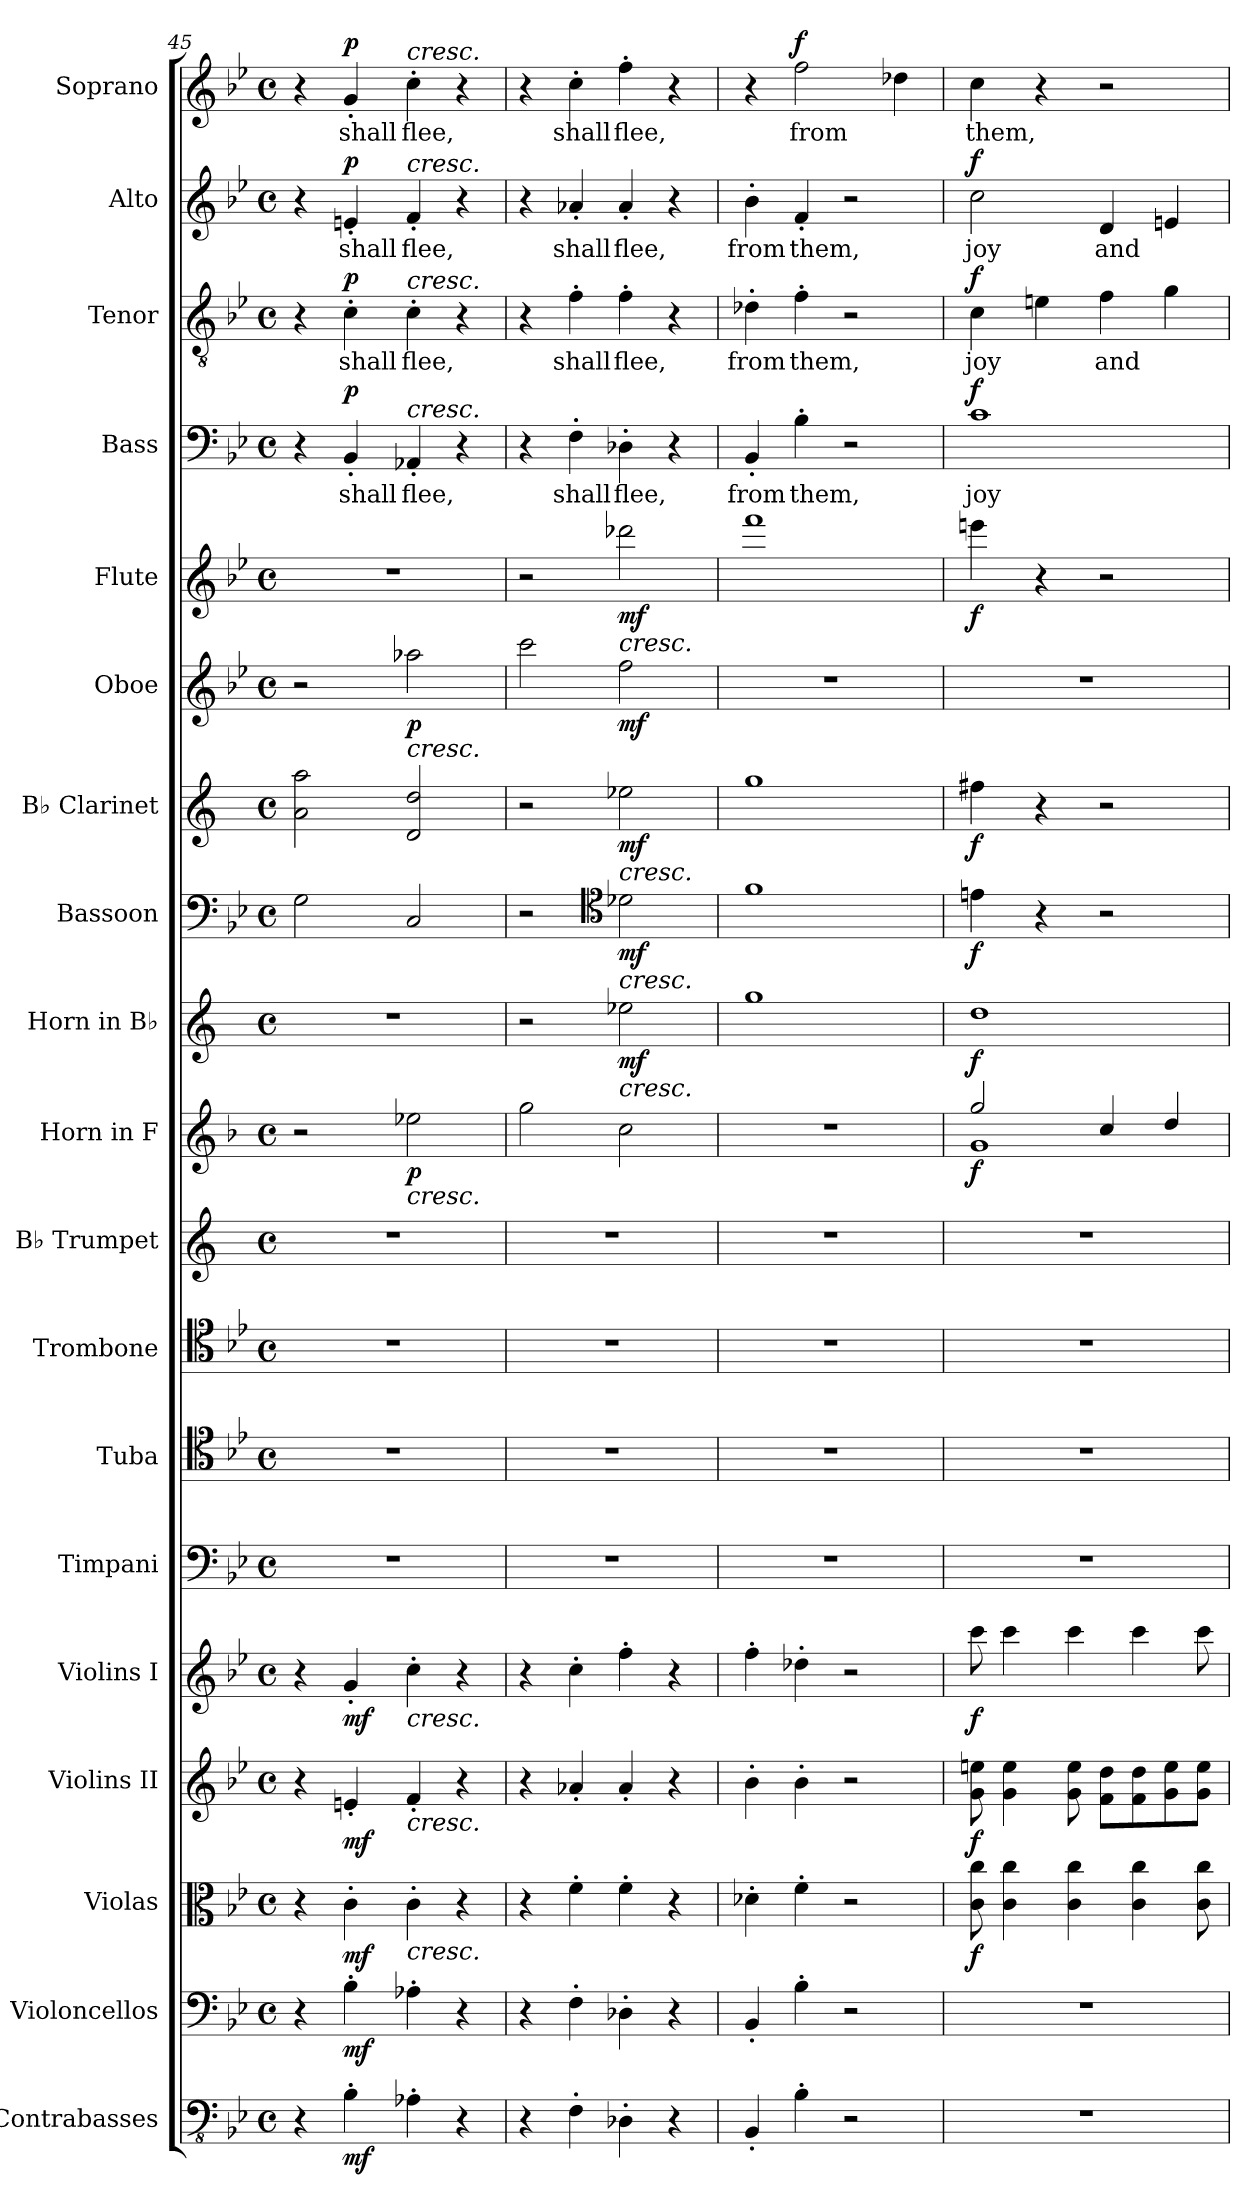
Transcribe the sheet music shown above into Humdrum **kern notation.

**kern	**dynam	**kern	**dynam	**kern	**dynam	**kern	**dynam	**kern	**dynam	**kern	**kern	**kern	**kern	**kern	**dynam	**kern	**dynam	**kern	**dynam	**kern	**dynam	**kern	**dynam	**kern	**dynam	**kern	**text	**dynam	**kern	**text	**dynam	**kern	**text	**dynam	**kern	**text	**dynam
*part19	*part19	*part18	*part18	*part17	*part17	*part16	*part16	*part15	*part15	*part14	*part13	*part12	*part11	*part10	*part10	*part9	*part9	*part8	*part8	*part7	*part7	*part6	*part6	*part5	*part5	*part4	*part4	*part4	*part3	*part3	*part3	*part2	*part2	*part2	*part1	*part1	*part1
*staff19	*staff19	*staff18	*staff18	*staff17	*staff17	*staff16	*staff16	*staff15	*staff15	*staff14	*staff13	*staff12	*staff11	*staff10	*staff10	*staff9	*staff9	*staff8	*staff8	*staff7	*staff7	*staff6	*staff6	*staff5	*staff5	*staff4	*staff4	*staff4	*staff3	*staff3	*staff3	*staff2	*staff2	*staff2	*staff1	*staff1	*staff1
*I"Contrabasses	*	*I"Violoncellos	*	*I"Violas	*	*I"Violins II	*	*I"Violins I	*	*I"Timpani	*I"Tuba	*I"Trombone	*I"B♭ Trumpet	*I"Horn in F	*	*I"Horn in B♭	*	*I"Bassoon	*	*I"B♭ Clarinet	*	*I"Oboe	*	*I"Flute	*	*I"Bass	*	*	*I"Tenor	*	*	*I"Alto	*	*	*I"Soprano	*	*
*I'Cbs.	*	*I'Vcs.	*	*I'Vlas.	*	*I'Vlns. II	*	*I'Vlns. I	*	*I'Timp.	*I'Tba.	*I'Tbn.	*I'B♭ Tpt.	*	*	*	*	*I'Bsn.	*	*I'B♭ Cl.	*	*I'Ob.	*	*I'Fl.	*	*I'B	*	*	*I'T	*	*	*I'A	*	*	*I'S	*	*
*clefFv4	*	*clefF4	*	*clefC3	*	*clefG2	*	*clefG2	*	*clefF4	*clefC4	*clefC4	*clefG2	*clefG2	*	*clefG2	*	*clefF4	*	*clefG2	*	*clefG2	*	*clefG2	*	*clefF4	*	*	*clefGv2	*	*	*clefG2	*	*	*clefG2	*	*
*	*	*	*	*	*	*	*	*	*	*	*	*	*ITrd1c2	*ITrd4c7	*	*ITrd1c2	*	*	*	*ITrd1c2	*	*	*	*	*	*	*	*	*	*	*	*	*	*	*	*	*
*k[b-e-]	*	*k[b-e-]	*	*k[b-e-]	*	*k[b-e-]	*	*k[b-e-]	*	*k[b-e-]	*k[b-e-]	*k[b-e-]	*k[b-e-]	*k[b-e-]	*	*k[b-e-]	*	*k[b-e-]	*	*k[b-e-]	*	*k[b-e-]	*	*k[b-e-]	*	*k[b-e-]	*	*	*k[b-e-]	*	*	*k[b-e-]	*	*	*k[b-e-]	*	*
*M4/4	*	*M4/4	*	*M4/4	*	*M4/4	*	*M4/4	*	*M4/4	*M4/4	*M4/4	*M4/4	*M4/4	*	*M4/4	*	*M4/4	*	*M4/4	*	*M4/4	*	*M4/4	*	*M4/4	*	*	*M4/4	*	*	*M4/4	*	*	*M4/4	*	*
*met(c)	*	*met(c)	*	*met(c)	*	*met(c)	*	*met(c)	*	*met(c)	*met(c)	*met(c)	*met(c)	*met(c)	*	*met(c)	*	*met(c)	*	*met(c)	*	*met(c)	*	*met(c)	*	*met(c)	*	*	*met(c)	*	*	*met(c)	*	*	*met(c)	*	*
=45	=45	=45	=45	=45	=45	=45	=45	=45	=45	=45	=45	=45	=45	=45	=45	=45	=45	=45	=45	=45	=45	=45	=45	=45	=45	=45	=45	=45	=45	=45	=45	=45	=45	=45	=45	=45	=45
4r	.	4r	.	4r	.	4r	.	4r	.	1r	1r	1r	1r	2r	.	1r	.	2G\	.	2g\ 2gg\	.	2r	.	1r	.	4r	.	.	4r	.	.	4r	.	.	4r	.	.
!	!LO:DY:b	!	!LO:DY:b	!	!LO:DY:b	!	!LO:DY:b	!	!LO:DY:b	!	!	!	!	!	!	!	!	!	!	!	!	!	!	!	!	!	!LO:LY:b	!LO:DY:a	!	!LO:LY:b	!LO:DY:a	!	!LO:LY:b	!LO:DY:a	!	!LO:LY:b	!LO:DY:a
4BB-'\	mf	4B-'\	mf	4c'\	mf	4en'/	mf	4g'/	mf	.	.	.	.	.	.	.	.	.	.	.	.	.	.	.	.	4BB-'/	shall	p	4c'\	shall	p	4en'/	shall	p	4g'/	shall	p
!	!	!	!	!	!	!	!	!	!	!	!	!	!	!	!	!	!	!	!	!	!	!	!	!	!	!	!	!	!	!	!	!	!	!	!LO:TX:a:i:t=cresc.	!	!
!	!	!	!	!	!	!	!	!	!	!	!	!	!	!	!	!	!	!	!	!	!	!	!	!	!	!	!	!	!	!	!	!LO:TX:a:i:t=cresc.	!	!	!	!	!
!	!	!	!	!	!	!	!	!	!	!	!	!	!	!	!	!	!	!	!	!	!	!	!	!	!	!	!	!	!LO:TX:a:i:t=cresc.	!	!	!	!	!	!	!	!
!	!	!	!	!	!	!	!	!	!	!	!	!	!	!	!	!	!	!	!	!	!	!	!	!	!	!LO:TX:a:i:t=cresc.	!	!	!	!	!	!	!	!	!	!	!
!	!	!	!	!	!	!	!	!	!	!	!	!	!	!	!	!	!	!	!	!	!	!LO:TX:b:i:t=cresc.	!	!	!	!	!	!	!	!	!	!	!	!	!	!	!
!	!	!	!	!	!	!	!	!	!	!	!	!	!	!LO:TX:b:i:t=cresc.	!	!	!	!	!	!	!	!	!	!	!	!	!	!	!	!	!	!	!	!	!	!	!
!	!	!	!	!	!	!	!	!LO:TX:b:i:t=cresc.	!	!	!	!	!	!	!	!	!	!	!	!	!	!	!	!	!	!	!	!	!	!	!	!	!	!	!	!	!
!	!	!	!	!	!	!LO:TX:b:i:t=cresc.	!	!	!	!	!	!	!	!	!	!	!	!	!	!	!	!	!	!	!	!	!	!	!	!	!	!	!	!	!	!	!
!	!	!	!	!LO:TX:b:i:t=cresc.	!	!	!	!	!	!	!	!	!	!	!	!	!	!	!	!	!	!	!	!	!	!	!	!	!	!	!	!	!	!	!	!	!
!	!	!	!	!	!	!	!	!	!	!	!	!	!	!	!LO:DY:b	!	!	!	!	!	!	!	!LO:DY:b	!	!	!	!LO:LY:b	!	!	!LO:LY:b	!	!	!LO:LY:b	!	!	!LO:LY:b	!
4AA-X'\	.	4A-X'\	.	4c'\	.	4f'/	.	4cc'\	.	.	.	.	.	2a-X\	p	.	.	2C/	.	2c/ 2cc/	.	2aa-X\	p	.	.	4AA-X'/	flee,	.	4c'\	flee,	.	4f'/	flee,	.	4cc'\	flee,	.
4r	.	4r	.	4r	.	4r	.	4r	.	.	.	.	.	.	.	.	.	.	.	.	.	.	.	.	.	4r	.	.	4r	.	.	4r	.	.	4r	.	.
=46	=46	=46	=46	=46	=46	=46	=46	=46	=46	=46	=46	=46	=46	=46	=46	=46	=46	=46	=46	=46	=46	=46	=46	=46	=46	=46	=46	=46	=46	=46	=46	=46	=46	=46	=46	=46	=46
4r	.	4r	.	4r	.	4r	.	4r	.	1r	1r	1r	1r	2cc\	.	2r	.	2r	.	2r	.	2ccc\	.	2r	.	4r	.	.	4r	.	.	4r	.	.	4r	.	.
!	!	!	!	!	!	!	!	!	!	!	!	!	!	!	!	!	!	!	!	!	!	!	!	!	!	!	!LO:LY:b	!	!	!LO:LY:b	!	!	!LO:LY:b	!	!	!LO:LY:b	!
4FF'\	.	4F'\	.	4f'\	.	4a-X'/	.	4cc'\	.	.	.	.	.	.	.	.	.	.	.	.	.	.	.	.	.	4F'\	shall	.	4f'\	shall	.	4a-X'/	shall	.	4cc'\	shall	.
*	*	*	*	*	*	*	*	*	*	*	*	*	*	*	*	*	*	*clefC4	*	*	*	*	*	*	*	*	*	*	*	*	*	*	*	*	*	*	*
!	!	!	!	!	!	!	!	!	!	!	!	!	!	!	!	!	!	!	!	!	!	!	!	!LO:TX:b:i:t=cresc.	!	!	!	!	!	!	!	!	!	!	!	!	!
!	!	!	!	!	!	!	!	!	!	!	!	!	!	!	!	!	!	!	!	!LO:TX:b:i:t=cresc.	!	!	!	!	!	!	!	!	!	!	!	!	!	!	!	!	!
!	!	!	!	!	!	!	!	!	!	!	!	!	!	!	!	!	!	!LO:TX:b:i:t=cresc.	!	!	!	!	!	!	!	!	!	!	!	!	!	!	!	!	!	!	!
!	!	!	!	!	!	!	!	!	!	!	!	!	!	!	!	!LO:TX:b:i:t=cresc.	!	!	!	!	!	!	!	!	!	!	!	!	!	!	!	!	!	!	!	!	!
!	!	!	!	!	!	!	!	!	!	!	!	!	!	!	!	!	!LO:DY:b	!	!LO:DY:b	!	!LO:DY:b	!	!LO:DY:b	!	!LO:DY:b	!	!LO:LY:b	!	!	!LO:LY:b	!	!	!LO:LY:b	!	!	!LO:LY:b	!
4DD-X'\	.	4D-X'\	.	4f'\	.	4a-'/	.	4ff'\	.	.	.	.	.	2f\	.	2dd-X\	mf	2d-X\	mf	2dd-X\	mf	2ff\	mf	2ddd-X\	mf	4D-X'\	flee,	.	4f'\	flee,	.	4a-'/	flee,	.	4ff'\	flee,	.
4r	.	4r	.	4r	.	4r	.	4r	.	.	.	.	.	.	.	.	.	.	.	.	.	.	.	.	.	4r	.	.	4r	.	.	4r	.	.	4r	.	.
=47	=47	=47	=47	=47	=47	=47	=47	=47	=47	=47	=47	=47	=47	=47	=47	=47	=47	=47	=47	=47	=47	=47	=47	=47	=47	=47	=47	=47	=47	=47	=47	=47	=47	=47	=47	=47	=47
!	!	!	!	!	!	!	!	!	!	!	!	!	!	!	!	!	!	!	!	!	!	!	!	!	!	!	!LO:LY:b	!	!	!LO:LY:b	!	!	!LO:LY:b	!	!	!	!
4BBB-'/	.	4BB-'/	.	4d-X'\	.	4b-'\	.	4ff'\	.	1r	1r	1r	1r	1r	.	1ff	.	1f	.	1ff	.	1r	.	1fff	.	4BB-'/	from	.	4d-X'\	from	.	4b-'\	from	.	4r	.	.
!	!	!	!	!	!	!	!	!	!	!	!	!	!	!	!	!	!	!	!	!	!	!	!	!	!	!	!LO:LY:b	!	!	!LO:LY:b	!	!	!LO:LY:b	!	!	!LO:LY:b	!LO:DY:a
4BB-'\	.	4B-'\	.	4f'\	.	4b-'\	.	4dd-X'\	.	.	.	.	.	.	.	.	.	.	.	.	.	.	.	.	.	4B-'\	them,	.	4f'\	them,	.	4f'/	them,	.	2ff\	from	f
2r	.	2r	.	2r	.	2r	.	2r	.	.	.	.	.	.	.	.	.	.	.	.	.	.	.	.	.	2r	.	.	2r	.	.	2r	.	.	.	.	.
.	.	.	.	.	.	.	.	.	.	.	.	.	.	.	.	.	.	.	.	.	.	.	.	.	.	.	.	.	.	.	.	.	.	.	4dd-X\	.	.
=48	=48	=48	=48	=48	=48	=48	=48	=48	=48	=48	=48	=48	=48	=48	=48	=48	=48	=48	=48	=48	=48	=48	=48	=48	=48	=48	=48	=48	=48	=48	=48	=48	=48	=48	=48	=48	=48
*	*	*	*	*	*	*	*	*	*	*	*	*	*	*^	*	*	*	*	*	*	*	*	*	*	*	*	*	*	*	*	*	*	*	*	*	*	*
!	!	!	!	!	!LO:DY:b	!	!LO:DY:b	!	!LO:DY:b	!	!	!	!	!	!	!LO:DY:b	!	!LO:DY:b	!	!LO:DY:b	!	!LO:DY:b	!	!	!	!LO:DY:b	!	!LO:LY:b	!LO:DY:a	!	!LO:LY:b	!LO:DY:a	!	!LO:LY:b	!LO:DY:a	!	!LO:LY:b	!
1r	.	1r	.	8c\ 8cc\	f	8g\ 8een\	f	8ccc\	f	1r	1r	1r	1r	2cc/	1c	f	1cc	f	4en\	f	4een\	f	1r	.	4eeen\	f	1c	joy	f	4c\	joy	f	2cc\	joy	f	4cc\	them,	.
.	.	.	.	4c\ 4cc\	.	4g\ 4ee\	.	4ccc\	.	.	.	.	.	.	.	.	.	.	.	.	.	.	.	.	.	.	.	.	.	.	.	.	.	.	.	.	.	.
.	.	.	.	.	.	.	.	.	.	.	.	.	.	.	.	.	.	.	4r	.	4r	.	.	.	4r	.	.	.	.	4en\	.	.	.	.	.	4r	.	.
.	.	.	.	4c\ 4cc\	.	8g\ 8ee\	.	4ccc\	.	.	.	.	.	.	.	.	.	.	.	.	.	.	.	.	.	.	.	.	.	.	.	.	.	.	.	.	.	.
!	!	!	!	!	!	!	!	!	!	!	!	!	!	!	!	!	!	!	!	!	!	!	!	!	!	!	!	!	!	!	!LO:LY:b	!	!	!LO:LY:b	!	!	!	!
.	.	.	.	.	.	8f\ 8dd\L	.	.	.	.	.	.	.	4f/	.	.	.	.	2r	.	2r	.	.	.	2r	.	.	.	.	4f\	and	.	4d/	and	.	2r	.	.
.	.	.	.	4c\ 4cc\	.	8f\ 8dd\	.	4ccc\	.	.	.	.	.	.	.	.	.	.	.	.	.	.	.	.	.	.	.	.	.	.	.	.	.	.	.	.	.	.
.	.	.	.	.	.	8g\ 8ee\	.	.	.	.	.	.	.	4g/	.	.	.	.	.	.	.	.	.	.	.	.	.	.	.	4g\	.	.	4en/	.	.	.	.	.
.	.	.	.	8c\ 8cc\	.	8g\ 8ee\J	.	8ccc\	.	.	.	.	.	.	.	.	.	.	.	.	.	.	.	.	.	.	.	.	.	.	.	.	.	.	.	.	.	.
*	*	*	*	*	*	*	*	*	*	*	*	*	*	*v	*v	*	*	*	*	*	*	*	*	*	*	*	*	*	*	*	*	*	*	*	*	*	*	*
=	=	=	=	=	=	=	=	=	=	=	=	=	=	=	=	=	=	=	=	=	=	=	=	=	=	=	=	=	=	=	=	=	=	=	=	=	=
*-	*-	*-	*-	*-	*-	*-	*-	*-	*-	*-	*-	*-	*-	*-	*-	*-	*-	*-	*-	*-	*-	*-	*-	*-	*-	*-	*-	*-	*-	*-	*-	*-	*-	*-	*-	*-	*-
